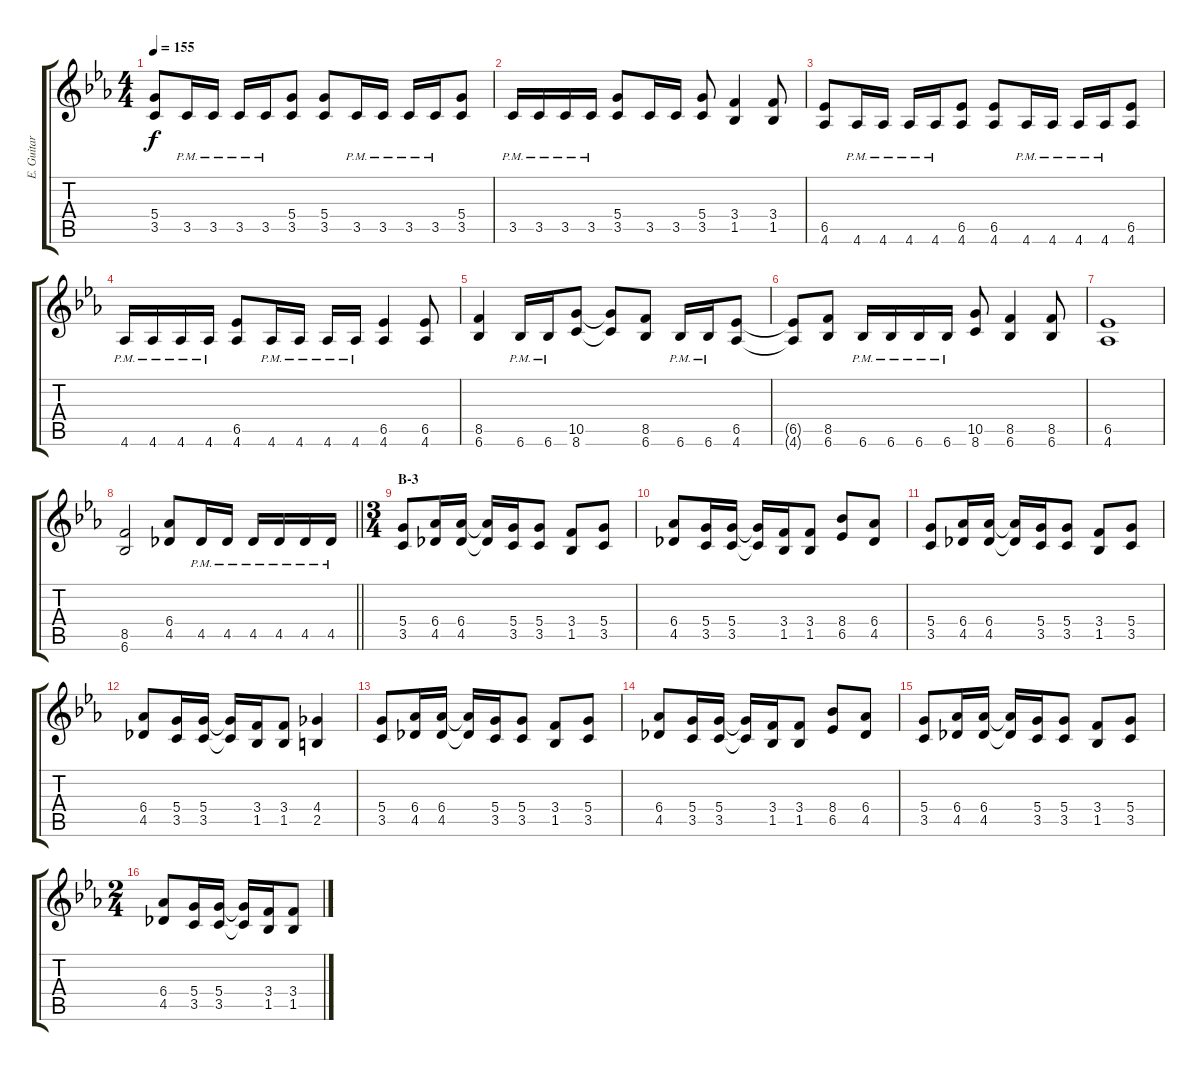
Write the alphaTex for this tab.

\track ("E. Guitar II" "E. Guitar ") {instrument overdrivenguitar}
\staff {score tabs}
\tuning (E4 B3 G3 D3 A2 E2) {hide}
\ts (4 4)
\tempo 155
\clef g2
\ks eb
(5.4 3.5).8{dy f} 3.5{pm}.16 3.5{pm}.16 3.5{pm}.16 3.5{pm}.16 (5.4 3.5).8 (5.4 3.5).8 3.5{pm}.16 3.5{pm}.16 3.5{pm}.16 3.5{pm}.16 (5.4 3.5).8 |
3.5{pm}.16 3.5{pm}.16 3.5{pm}.16 3.5{pm}.16 (5.4 3.5).8 3.5.16 3.5.16 (5.4 3.5).8 (3.4 1.5).4 (3.4 1.5).8 |
(6.5 4.6).8 4.6{pm}.16 4.6{pm}.16 4.6{pm}.16 4.6{pm}.16 (6.5 4.6).8 (6.5 4.6).8 4.6{pm}.16 4.6{pm}.16 4.6{pm}.16 4.6{pm}.16 (6.5 4.6).8 |
4.6{pm}.16 4.6{pm}.16 4.6{pm}.16 4.6{pm}.16 (6.5 4.6).8 4.6{pm}.16 4.6{pm}.16 4.6{pm}.16 4.6{pm}.16 (6.5 4.6).4 (6.5 4.6).8 |
(8.5 6.6).4 6.6{pm}.16 6.6{pm}.16 (10.5 8.6).8 (10.5{t} 8.6{t}).8 (8.5 6.6).8 6.6{pm}.16 6.6{pm}.16 (6.5 4.6).8 |
(6.5{t} 4.6{t}).8 (8.5 6.6).8 6.6{pm}.16 6.6{pm}.16 6.6{pm}.16 6.6{pm}.16 (10.5 8.6).8 (8.5 6.6).4 (8.5 6.6).8 |
(6.5 4.6).1 |
\barLineRight lightlight
(8.5 6.6).2 (6.4 4.5).8 4.5{pm}.16 4.5{pm}.16 4.5{pm}.16 4.5{pm}.16 4.5{pm}.16 4.5{pm}.16 |
\ts (3 4)
\section ("" "B-3")
(5.4 3.5).8 (6.4 4.5).16 (6.4 4.5).16 (6.4{t} 4.5{t}).16 (5.4 3.5).16 (5.4 3.5).8 (3.4 1.5).8 (5.4 3.5).8 |
(6.4 4.5).8 (5.4 3.5).16 (5.4 3.5).16 (5.4{t} 3.5{t}).16 (3.4 1.5).16 (3.4 1.5).8 (8.4 6.5).8 (6.4 4.5).8 |
(5.4 3.5).8 (6.4 4.5).16 (6.4 4.5).16 (6.4{t} 4.5{t}).16 (5.4 3.5).16 (5.4 3.5).8 (3.4 1.5).8 (5.4 3.5).8 |
(6.4 4.5).8 (5.4 3.5).16 (5.4 3.5).16 (5.4{t} 3.5{t}).16 (3.4 1.5).16 (3.4 1.5).8 (4.4 2.5).4 |
(5.4 3.5).8 (6.4 4.5).16 (6.4 4.5).16 (6.4{t} 4.5{t}).16 (5.4 3.5).16 (5.4 3.5).8 (3.4 1.5).8 (5.4 3.5).8 |
(6.4 4.5).8 (5.4 3.5).16 (5.4 3.5).16 (5.4{t} 3.5{t}).16 (3.4 1.5).16 (3.4 1.5).8 (8.4 6.5).8 (6.4 4.5).8 |
(5.4 3.5).8 (6.4 4.5).16 (6.4 4.5).16 (6.4{t} 4.5{t}).16 (5.4 3.5).16 (5.4 3.5).8 (3.4 1.5).8 (5.4 3.5).8 |
\ts (2 4)
(6.4 4.5).8 (5.4 3.5).16 (5.4 3.5).16 (5.4{t} 3.5{t}).16 (3.4 1.5).16 (3.4 1.5).8
